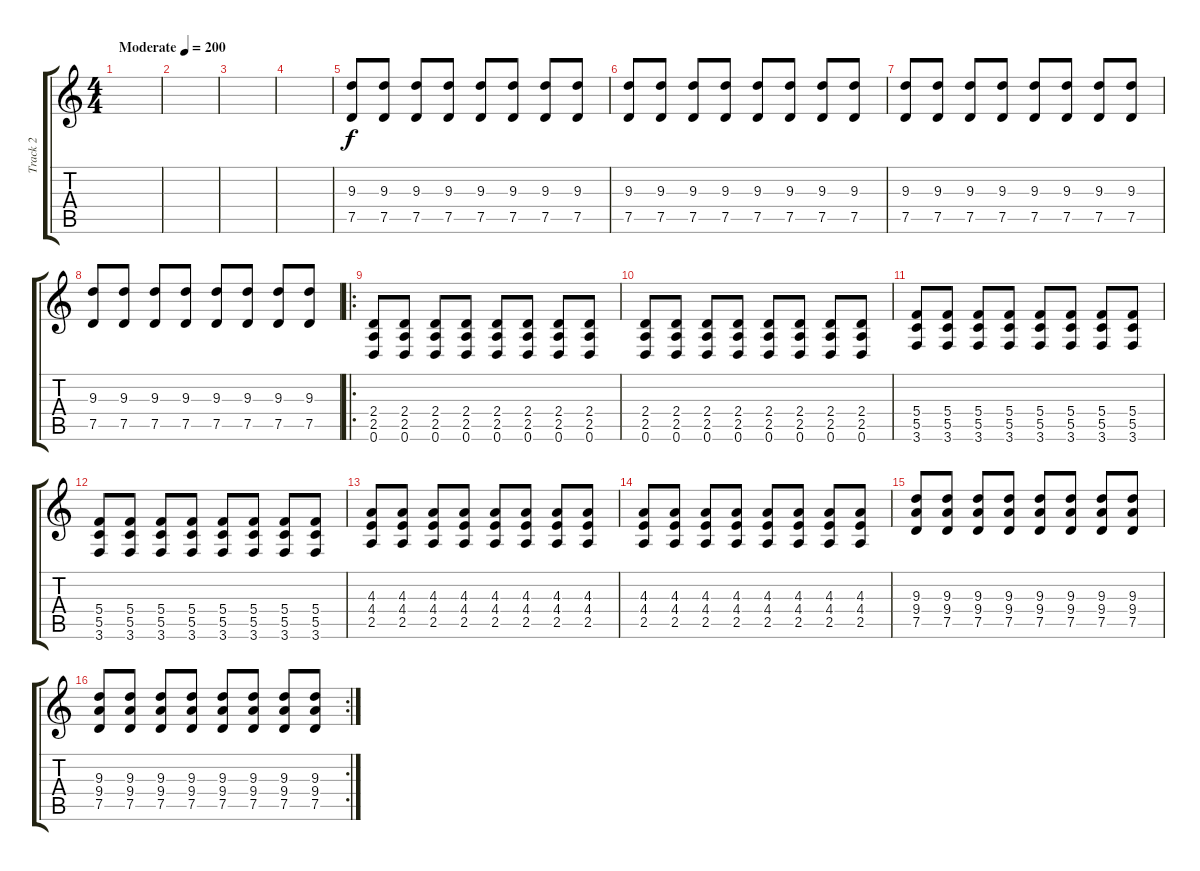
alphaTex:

\track ("Track 2" "Track 2") {instrument distortionguitar}
\staff {score tabs}
\tuning (D4 A3 F3 C3 G2 D2) {hide}
\ts (4 4)
\tempo (200 "Moderate")
\clef g2
\ks c
|
|
|
|
(9.3 7.5).8 (9.3 7.5).8 (9.3 7.5).8 (9.3 7.5).8 (9.3 7.5).8 (9.3 7.5).8 (9.3 7.5).8 (9.3 7.5).8 |
(9.3 7.5).8 (9.3 7.5).8 (9.3 7.5).8 (9.3 7.5).8 (9.3 7.5).8 (9.3 7.5).8 (9.3 7.5).8 (9.3 7.5).8 |
(9.3 7.5).8 (9.3 7.5).8 (9.3 7.5).8 (9.3 7.5).8 (9.3 7.5).8 (9.3 7.5).8 (9.3 7.5).8 (9.3 7.5).8 |
(9.3 7.5).8 (9.3 7.5).8 (9.3 7.5).8 (9.3 7.5).8 (9.3 7.5).8 (9.3 7.5).8 (9.3 7.5).8 (9.3 7.5).8 |
\ro
(2.4 2.5 0.6).8 (2.4 2.5 0.6).8 (2.4 2.5 0.6).8 (2.4 2.5 0.6).8 (2.4 2.5 0.6).8 (2.4 2.5 0.6).8 (2.4 2.5 0.6).8 (2.4 2.5 0.6).8 |
(2.4 2.5 0.6).8 (2.4 2.5 0.6).8 (2.4 2.5 0.6).8 (2.4 2.5 0.6).8 (2.4 2.5 0.6).8 (2.4 2.5 0.6).8 (2.4 2.5 0.6).8 (2.4 2.5 0.6).8 |
(5.4 5.5 3.6).8 (5.4 5.5 3.6).8 (5.4 5.5 3.6).8 (5.4 5.5 3.6).8 (5.4 5.5 3.6).8 (5.4 5.5 3.6).8 (5.4 5.5 3.6).8 (5.4 5.5 3.6).8 |
(5.4 5.5 3.6).8 (5.4 5.5 3.6).8 (5.4 5.5 3.6).8 (5.4 5.5 3.6).8 (5.4 5.5 3.6).8 (5.4 5.5 3.6).8 (5.4 5.5 3.6).8 (5.4 5.5 3.6).8 |
(4.3 4.4 2.5).8 (4.3 4.4 2.5).8 (4.3 4.4 2.5).8 (4.3 4.4 2.5).8 (4.3 4.4 2.5).8 (4.3 4.4 2.5).8 (4.3 4.4 2.5).8 (4.3 4.4 2.5).8 |
(4.3 4.4 2.5).8 (4.3 4.4 2.5).8 (4.3 4.4 2.5).8 (4.3 4.4 2.5).8 (4.3 4.4 2.5).8 (4.3 4.4 2.5).8 (4.3 4.4 2.5).8 (4.3 4.4 2.5).8 |
(9.3 9.4 7.5).8 (9.3 9.4 7.5).8 (9.3 9.4 7.5).8 (9.3 9.4 7.5).8 (9.3 9.4 7.5).8 (9.3 9.4 7.5).8 (9.3 9.4 7.5).8 (9.3 9.4 7.5).8 |
\rc 2
(9.3 9.4 7.5).8 (9.3 9.4 7.5).8 (9.3 9.4 7.5).8 (9.3 9.4 7.5).8 (9.3 9.4 7.5).8 (9.3 9.4 7.5).8 (9.3 9.4 7.5).8 (9.3 9.4 7.5).8
